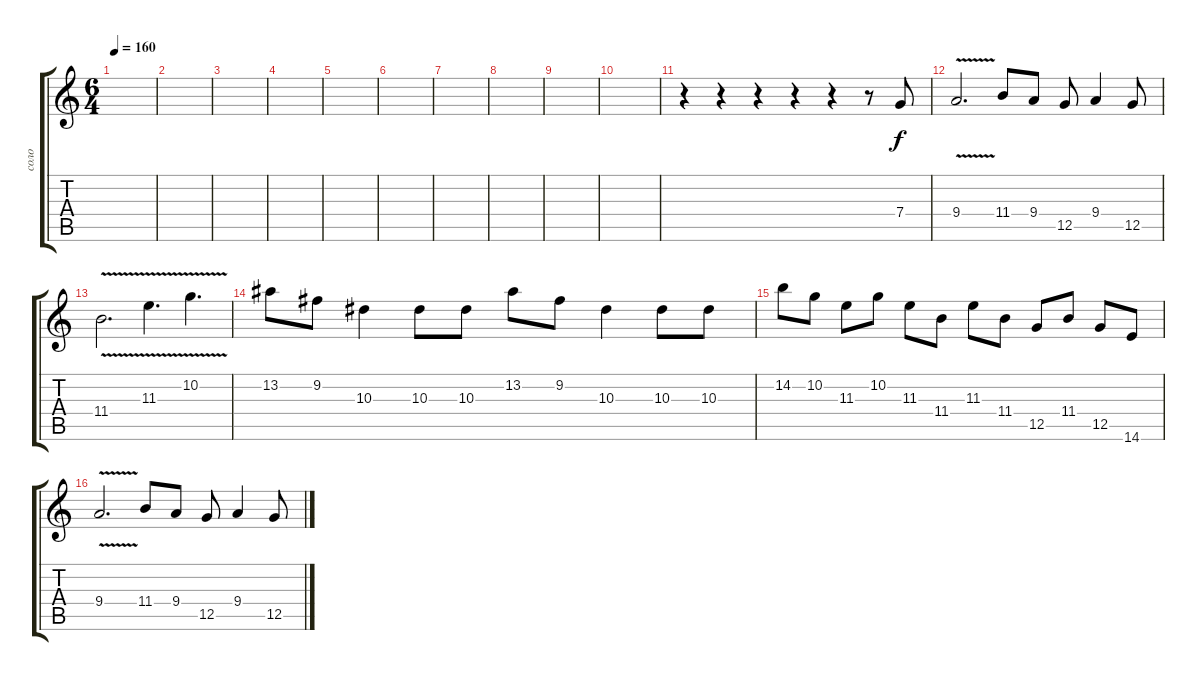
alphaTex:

\track ("соло" "соло") {instrument overdrivenguitar}
\staff {score tabs}
\tuning (D4 A3 F3 C3 G2 D2) {hide}
\ts (6 4)
\tempo 160
\clef g2
\ks c
|
|
|
|
|
|
|
|
|
|
r.4 r.4 r.4 r.4 r.4 r.8 7.4.8 |
9.4{v}.2{d} 11.4.8 9.4.8 12.5.8 9.4.4 12.5.8 |
11.4{v}.2{d} 11.3{v}.4{d} 10.2{v}.4{d} |
13.2.8 9.2.8 10.3.4 10.3.8 10.3.8 13.2.8 9.2.8 10.3.4 10.3.8 10.3.8 |
14.2.8 10.2.8 11.3.8 10.2.8 11.3.8 11.4.8 11.3.8 11.4.8 12.5.8 11.4.8 12.5.8 14.6.8 |
9.4{v}.2{d} 11.4.8 9.4.8 12.5.8 9.4.4 12.5.8
